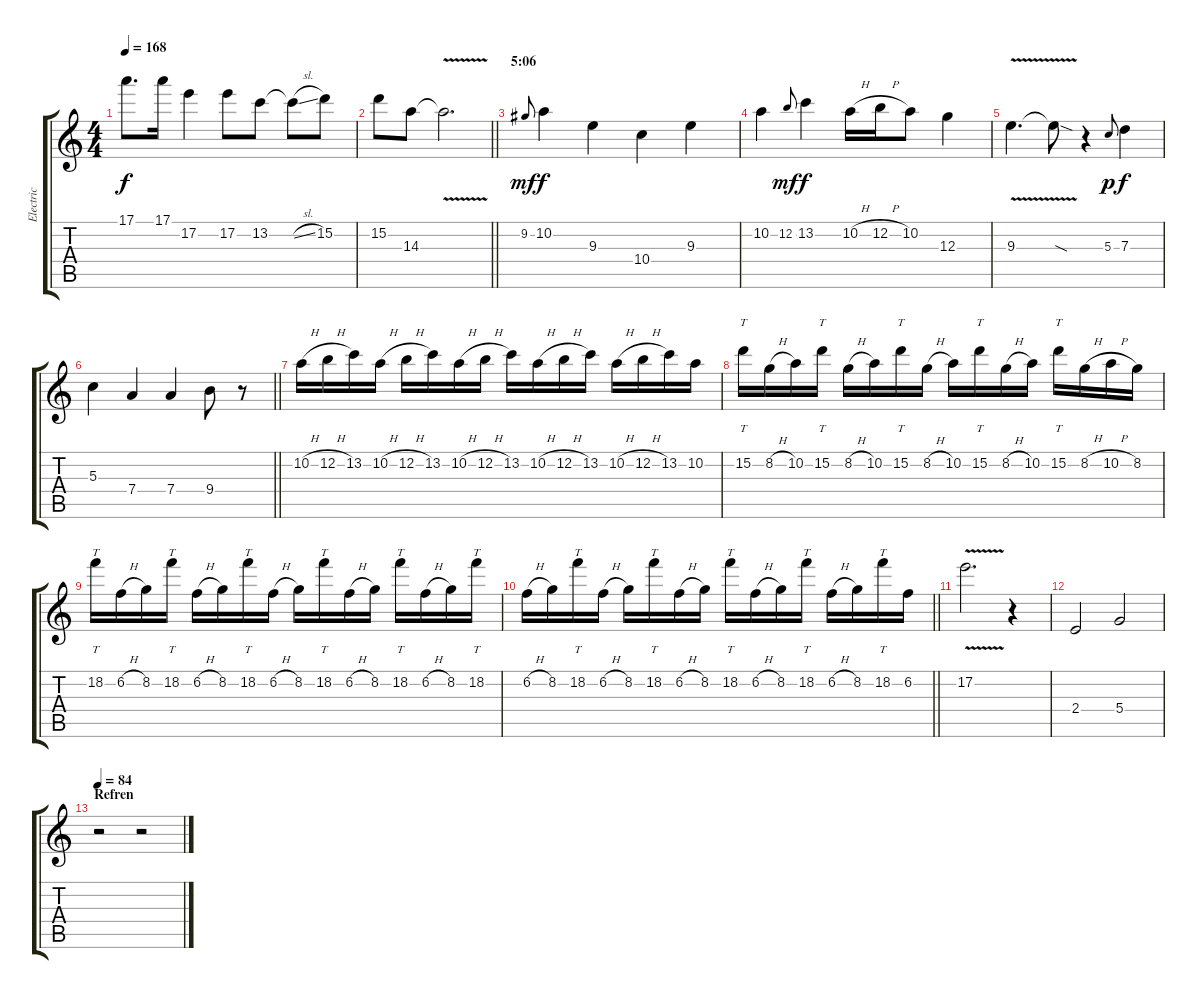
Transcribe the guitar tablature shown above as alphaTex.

\track ("Electric" "Electric") {instrument distortionguitar}
\staff {score tabs}
\tuning (E4 B3 G3 D3 A2 E2) {hide}
\ts (4 4)
\tempo 168
\clef g2
\ks c
17.1.8{d dy f} 17.1.16 17.2.4 17.2.8 13.2.8 13.2{sl t}.8 15.2.8 |
\barLineRight lightlight
15.2.8 14.3.8 14.3{v t}.2{d} |
\section ("" "5:06")
9.2.8{gr onbeat dy mf} 10.2.4{dy f} 9.3.4 10.4.4 9.3.4 |
10.2.4 12.2.8{gr onbeat dy mf} 13.2.4{dy f} 10.2{h}.16 12.2{h}.16 10.2.8 12.3.4 |
9.3{v}.4{d} 9.3{v sod t}.8 r.4 5.3.8{gr onbeat dy p} 7.3.4{dy f} |
\barLineRight lightlight
5.3.4 7.4.4 7.4.4 9.4.8 r.8 |
\section ("" "")
10.2{h}.16 12.2{h}.16 13.2.16 10.2{h}.16 12.2{h}.16 13.2.16 10.2{h}.16 12.2{h}.16 13.2.16 10.2{h}.16 12.2{h}.16 13.2.16 10.2{h}.16 12.2{h}.16 13.2.16 10.2.16 |
15.2.16{tt} 8.2{h}.16 10.2.16 15.2.16{tt} 8.2{h}.16 10.2.16 15.2.16{tt} 8.2{h}.16 10.2.16 15.2.16{tt} 8.2{h}.16 10.2.16 15.2.16{tt} 8.2{h}.16 10.2{h}.16 8.2.16 |
18.2.16{tt} 6.2{h}.16 8.2.16 18.2.16{tt} 6.2{h}.16 8.2.16 18.2.16{tt} 6.2{h}.16 8.2.16 18.2.16{tt} 6.2{h}.16 8.2.16 18.2.16{tt} 6.2{h}.16 8.2.16 18.2.16{tt} |
\barLineRight lightlight
6.2{h}.16 8.2.16 18.2.16{tt} 6.2{h}.16 8.2.16 18.2.16{tt} 6.2{h}.16 8.2.16 18.2.16{tt} 6.2{h}.16 8.2.16 18.2.16{tt} 6.2{h}.16 8.2.16 18.2.16{tt} 6.2.16 |
17.2{v}.2{d} r.4 |
2.4.2 5.4.2 |
\section ("" "Refren")
\tempo 84
r.2 r.2
